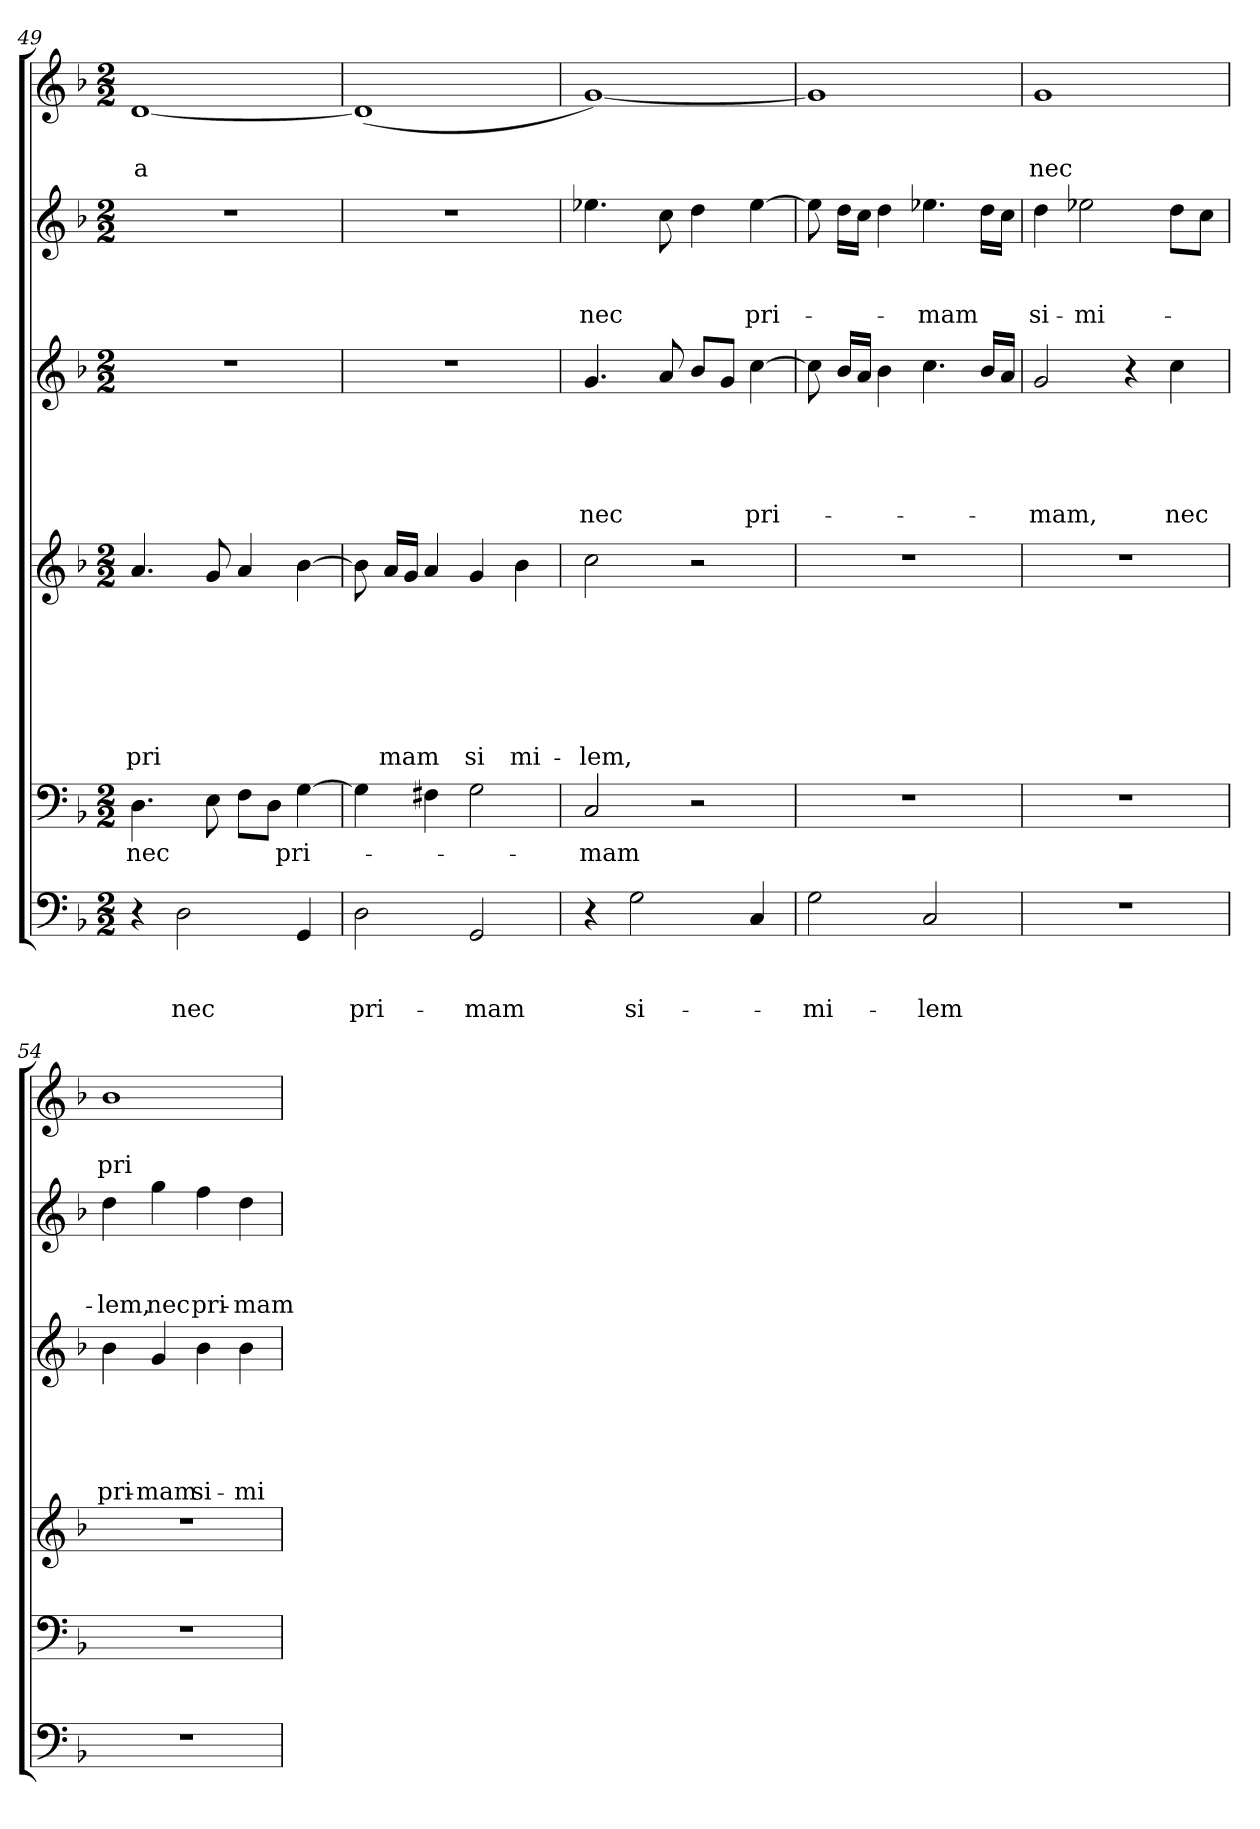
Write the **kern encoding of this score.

**kern	**text	**text	**text	**kern	**text	**kern	**text	**text	**text	**text	**text	**text	**text	**kern	**text	**text	**text	**text	**text	**kern	**text	**text	**text	**kern	**text	**text
*part6	*part6	*part6	*part6	*part5	*part5	*part4	*part4	*part4	*part4	*part4	*part4	*part4	*part4	*part3	*part3	*part3	*part3	*part3	*part3	*part2	*part2	*part2	*part2	*part1	*part1	*part1
*staff6	*staff6	*staff6	*staff6	*staff5	*staff5	*staff4	*staff4	*staff4	*staff4	*staff4	*staff4	*staff4	*staff4	*staff3	*staff3	*staff3	*staff3	*staff3	*staff3	*staff2	*staff2	*staff2	*staff2	*staff1	*staff1	*staff1
*clefF4	*	*	*	*clefF4	*	*clefG2	*	*	*	*	*	*	*	*clefG2	*	*	*	*	*	*clefG2	*	*	*	*clefG2	*	*
*	*	*	*	*	*	*ITrd7c12	*	*	*	*	*	*	*	*ITrd7c12	*	*	*	*	*	*ITrd7c12	*	*	*	*	*	*
*k[b-]	*	*	*	*k[b-]	*	*k[b-]	*	*	*	*	*	*	*	*k[b-]	*	*	*	*	*	*k[b-]	*	*	*	*k[b-]	*	*
*F:	*	*	*	*F:	*	*F:	*	*	*	*	*	*	*	*F:	*	*	*	*	*	*F:	*	*	*	*F:	*	*
*M2/2	*	*	*	*M2/2	*	*M2/2	*	*	*	*	*	*	*	*M2/2	*	*	*	*	*	*M2/2	*	*	*	*M2/2	*	*
=49	=49	=49	=49	=49	=49	=49	=49	=49	=49	=49	=49	=49	=49	=49	=49	=49	=49	=49	=49	=49	=49	=49	=49	=49	=49	=49
!	!	!	!	!	!LO:LY:b	!	!	!	!	!	!	!	!LO:LY:b	!	!	!	!	!	!	!	!	!	!	!	!	!LO:LY:b
4r	.	.	.	4.D\	nec	4.A/	.	.	.	.	.	.	pri	1r	.	.	.	.	.	1r	.	.	.	[<1d	.	-a
!	!	!	!LO:LY:b	!	!	!	!	!	!	!	!	!	!	!	!	!	!	!	!	!	!	!	!	!	!	!
2D\	.	.	nec	.	.	.	.	.	.	.	.	.	.	.	.	.	.	.	.	.	.	.	.	.	.	.
.	.	.	.	8E\	.	8G/	.	.	.	.	.	.	.	.	.	.	.	.	.	.	.	.	.	.	.	.
.	.	.	.	8F\L	.	4A/	.	.	.	.	.	.	.	.	.	.	.	.	.	.	.	.	.	.	.	.
.	.	.	.	8D\J	.	.	.	.	.	.	.	.	.	.	.	.	.	.	.	.	.	.	.	.	.	.
!	!	!	!	!	!LO:LY:b	!	!	!	!	!	!	!	!	!	!	!	!	!	!	!	!	!	!	!	!	!
4GG/	.	.	.	[>4G\	pri-	[>4B-\	.	.	.	.	.	.	.	.	.	.	.	.	.	.	.	.	.	.	.	.
!!LO:LB:g=z
=50	=50	=50	=50	=50	=50	=50	=50	=50	=50	=50	=50	=50	=50	=50	=50	=50	=50	=50	=50	=50	=50	=50	=50	=50	=50	=50
!	!	!	!LO:LY:b	!	!	!	!	!	!	!	!	!	!	!	!	!	!	!	!	!	!	!	!	!	!	!
2D\	.	.	pri-	4G\]	.	8B-\]	.	.	.	.	.	.	.	1r	.	.	.	.	.	1r	.	.	.	(<1d]	.	.
!	!	!	!	!	!	!	!	!	!	!	!	!	!LO:LY:b	!	!	!	!	!	!	!	!	!	!	!	!	!
.	.	.	.	.	.	16A/LL	.	.	.	.	.	.	mam	.	.	.	.	.	.	.	.	.	.	.	.	.
.	.	.	.	.	.	16G/JJ	.	.	.	.	.	.	.	.	.	.	.	.	.	.	.	.	.	.	.	.
.	.	.	.	4F#X\	.	4A/	.	.	.	.	.	.	.	.	.	.	.	.	.	.	.	.	.	.	.	.
!	!	!	!LO:LY:b	!	!	!	!	!	!	!	!	!	!LO:LY:b	!	!	!	!	!	!	!	!	!	!	!	!	!
2GG/	.	.	-mam	2G\	.	4G/	.	.	.	.	.	.	si	.	.	.	.	.	.	.	.	.	.	.	.	.
!	!	!	!	!	!	!	!	!	!	!	!	!	!LO:LY:b	!	!	!	!	!	!	!	!	!	!	!	!	!
.	.	.	.	.	.	4B-\	.	.	.	.	.	.	mi-	.	.	.	.	.	.	.	.	.	.	.	.	.
=51	=51	=51	=51	=51	=51	=51	=51	=51	=51	=51	=51	=51	=51	=51	=51	=51	=51	=51	=51	=51	=51	=51	=51	=51	=51	=51
!	!	!	!	!	!LO:LY:b	!	!	!	!	!	!	!	!LO:LY:b	!	!	!	!	!	!LO:LY:b	!	!	!	!LO:LY:b	!	!	!
4r	.	.	.	2C/	-mam-	2c\	.	.	.	.	.	.	-lem,	4.G/	.	.	.	.	nec	4.e-i\	.	.	nec	[<1g)	.	.
!	!	!	!LO:LY:b	!	!	!	!	!	!	!	!	!	!	!	!	!	!	!	!	!	!	!	!	!	!	!
2G\	.	.	si-	.	.	.	.	.	.	.	.	.	.	.	.	.	.	.	.	.	.	.	.	.	.	.
.	.	.	.	.	.	.	.	.	.	.	.	.	.	8A/	.	.	.	.	.	8c\	.	.	.	.	.	.
.	.	.	.	2r	.	2r	.	.	.	.	.	.	.	8B-/L	.	.	.	.	.	4d\	.	.	.	.	.	.
.	.	.	.	.	.	.	.	.	.	.	.	.	.	8G/J	.	.	.	.	.	.	.	.	.	.	.	.
!	!	!	!	!	!	!	!	!	!	!	!	!	!	!	!	!	!	!	!LO:LY:b	!	!	!	!LO:LY:b	!	!	!
4C/	.	.	.	.	.	.	.	.	.	.	.	.	.	[>4c\	.	.	.	.	pri-	[>4e-\	.	.	pri-	.	.	.
=52	=52	=52	=52	=52	=52	=52	=52	=52	=52	=52	=52	=52	=52	=52	=52	=52	=52	=52	=52	=52	=52	=52	=52	=52	=52	=52
!	!	!	!LO:LY:b	!	!	!	!	!	!	!	!	!	!	!	!	!	!	!	!	!	!	!	!	!	!	!
2G\	.	.	-mi-	1r	.	1r	.	.	.	.	.	.	.	8c\]	.	.	.	.	.	8e-\]	.	.	.	1g]	.	.
.	.	.	.	.	.	.	.	.	.	.	.	.	.	16B-/LL	.	.	.	.	.	16d\LL	.	.	.	.	.	.
.	.	.	.	.	.	.	.	.	.	.	.	.	.	16A/JJ	.	.	.	.	.	16c\JJ	.	.	.	.	.	.
.	.	.	.	.	.	.	.	.	.	.	.	.	.	4B-\	.	.	.	.	.	4d\	.	.	.	.	.	.
!	!	!	!LO:LY:b	!	!	!	!	!	!	!	!	!	!	!	!	!	!	!	!	!	!	!	!LO:LY:b	!	!	!
2C/	.	.	-lem	.	.	.	.	.	.	.	.	.	.	4.c\	.	.	.	.	.	4.e-i\	.	.	-mam	.	.	.
.	.	.	.	.	.	.	.	.	.	.	.	.	.	16B-/LL	.	.	.	.	.	16d\LL	.	.	.	.	.	.
.	.	.	.	.	.	.	.	.	.	.	.	.	.	16A/JJ	.	.	.	.	.	16c\JJ	.	.	.	.	.	.
=53	=53	=53	=53	=53	=53	=53	=53	=53	=53	=53	=53	=53	=53	=53	=53	=53	=53	=53	=53	=53	=53	=53	=53	=53	=53	=53
!	!	!	!	!	!	!	!	!	!	!	!	!	!	!	!	!	!	!	!LO:LY:b	!	!	!	!LO:LY:b	!	!	!LO:LY:b
1r	.	.	.	1r	.	1r	.	.	.	.	.	.	.	2G/	.	.	.	.	-mam,	4d\	.	.	si-	1g	.	nec
!	!	!	!	!	!	!	!	!	!	!	!	!	!	!	!	!	!	!	!	!	!	!	!LO:LY:b	!	!	!
.	.	.	.	.	.	.	.	.	.	.	.	.	.	.	.	.	.	.	.	2e-i\	.	.	-mi-	.	.	.
.	.	.	.	.	.	.	.	.	.	.	.	.	.	4r	.	.	.	.	.	.	.	.	.	.	.	.
!	!	!	!	!	!	!	!	!	!	!	!	!	!	!	!	!	!	!	!LO:LY:b	!	!	!	!	!	!	!
.	.	.	.	.	.	.	.	.	.	.	.	.	.	4c\	.	.	.	.	nec	8d\L	.	.	.	.	.	.
.	.	.	.	.	.	.	.	.	.	.	.	.	.	.	.	.	.	.	.	8c\J	.	.	.	.	.	.
=54	=54	=54	=54	=54	=54	=54	=54	=54	=54	=54	=54	=54	=54	=54	=54	=54	=54	=54	=54	=54	=54	=54	=54	=54	=54	=54
!	!	!	!	!	!	!	!	!	!	!	!	!	!	!	!	!	!	!	!LO:LY:b	!	!	!	!LO:LY:b	!	!	!LO:LY:b
1r	.	.	.	1r	.	1r	.	.	.	.	.	.	.	4B-\	.	.	.	.	pri-	4d\	.	.	-lem,	1b-	.	pri-
!	!	!	!	!	!	!	!	!	!	!	!	!	!	!	!	!	!	!	!LO:LY:b	!	!	!	!LO:LY:b	!	!	!
.	.	.	.	.	.	.	.	.	.	.	.	.	.	4G/	.	.	.	.	-mam	4g\	.	.	nec	.	.	.
!	!	!	!	!	!	!	!	!	!	!	!	!	!	!	!	!	!	!	!LO:LY:b	!	!	!	!LO:LY:b	!	!	!
.	.	.	.	.	.	.	.	.	.	.	.	.	.	4B-\	.	.	.	.	si-	4f\	.	.	pri-	.	.	.
!	!	!	!	!	!	!	!	!	!	!	!	!	!	!	!	!	!	!	!LO:LY:b	!	!	!	!LO:LY:b	!	!	!
.	.	.	.	.	.	.	.	.	.	.	.	.	.	4B-\	.	.	.	.	-mi-	4d\	.	.	-mam	.	.	.
=	=	=	=	=	=	=	=	=	=	=	=	=	=	=	=	=	=	=	=	=	=	=	=	=	=	=
*-	*-	*-	*-	*-	*-	*-	*-	*-	*-	*-	*-	*-	*-	*-	*-	*-	*-	*-	*-	*-	*-	*-	*-	*-	*-	*-
